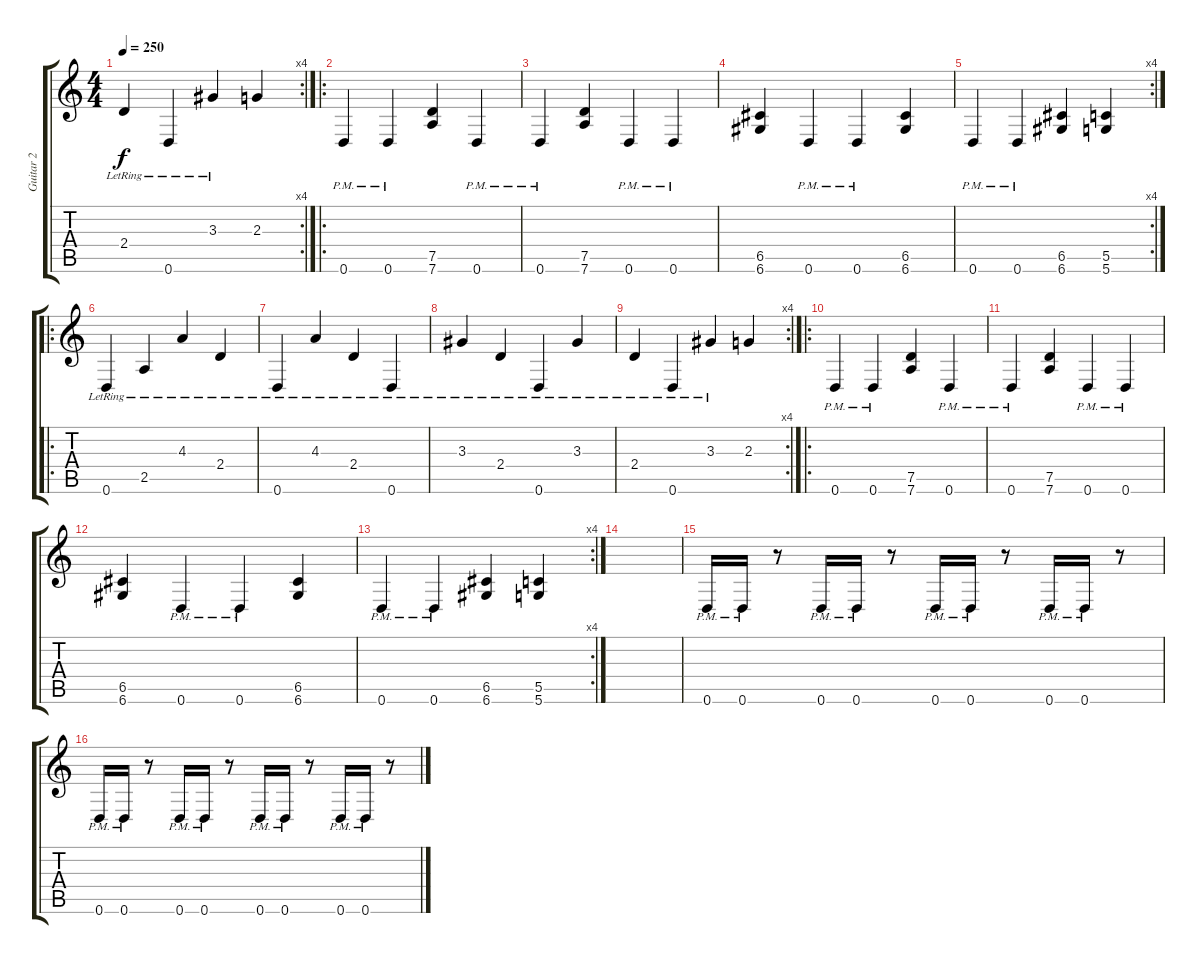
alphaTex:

\track ("Guitar 2" "Guitar 2") {instrument distortionguitar}
\staff {score tabs}
\tuning (D4 A3 F3 C3 G2 D2) {hide}
\rc 4
\ts (4 4)
\tempo 250
\clef g2
\ks c
2.4{lr}.4{dy f} 0.6{lr}.4 3.3{lr}.4 2.3.4 |
\ro
0.6{pm}.4 0.6{pm}.4 (7.5 7.6).4 0.6{pm}.4 |
0.6{pm}.4 (7.5 7.6).4 0.6{pm}.4 0.6{pm}.4 |
(6.5 6.6).4 0.6{pm}.4 0.6{pm}.4 (6.5 6.6).4 |
\rc 4
0.6{pm}.4 0.6{pm}.4 (6.5 6.6).4 (5.5 5.6).4 |
\ro
0.6{lr}.4 2.5{lr}.4 4.3{lr}.4 2.4{lr}.4 |
0.6{lr}.4 4.3{lr}.4 2.4{lr}.4 0.6{lr}.4 |
3.3{lr}.4 2.4{lr}.4 0.6{lr}.4 3.3{lr}.4 |
\rc 4
2.4{lr}.4 0.6{lr}.4 3.3{lr}.4 2.3.4 |
\ro
0.6{pm}.4 0.6{pm}.4 (7.5 7.6).4 0.6{pm}.4 |
0.6{pm}.4 (7.5 7.6).4 0.6{pm}.4 0.6{pm}.4 |
(6.5 6.6).4 0.6{pm}.4 0.6{pm}.4 (6.5 6.6).4 |
\rc 4
0.6{pm}.4 0.6{pm}.4 (6.5 6.6).4 (5.5 5.6).4 |
|
0.6{pm}.16 0.6{pm}.16 r.8 0.6{pm}.16 0.6{pm}.16 r.8 0.6{pm}.16 0.6{pm}.16 r.8 0.6{pm}.16 0.6{pm}.16 r.8 |
0.6{pm}.16 0.6{pm}.16 r.8 0.6{pm}.16 0.6{pm}.16 r.8 0.6{pm}.16 0.6{pm}.16 r.8 0.6{pm}.16 0.6{pm}.16 r.8
